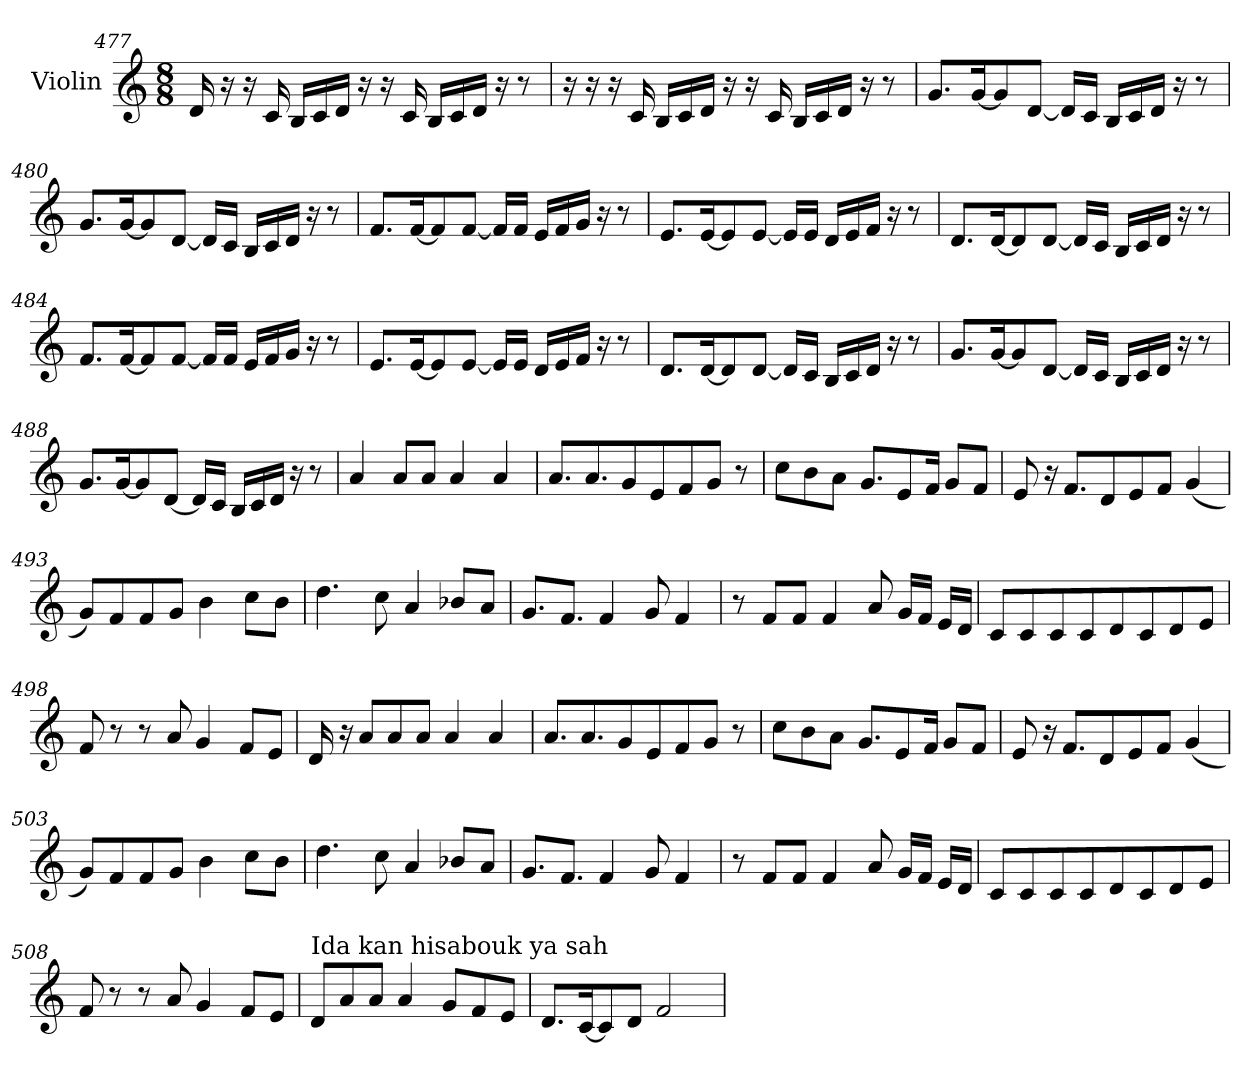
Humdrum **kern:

**kern
*part1
*staff1
*I"Violin
*clefG2
*k[]
*C:
*M8/8
=477
16d/
16r
16r
16c/
16B/LL
16c/
16d/JJ
16r
16r
16c/
16B/LL
16c/
16d/JJ
16r
8r
!!LO:PB:g=z
=478
16r
16r
16r
16c/
16B/LL
16c/
16d/JJ
16r
16r
16c/
16B/LL
16c/
16d/JJ
16r
8r
!!LO:PB:g=z
=479
8.g/L
[16g/K
8g/]
[8d/J
16d/LL]
16c/JJ
16B/LL
16c/
16d/JJ
16r
8r
!!LO:PB:g=z
=480
8.g/L
[16g/K
8g/]
[8d/J
16d/LL]
16c/JJ
16B/LL
16c/
16d/JJ
16r
8r
=481
8.f/L
[16f/K
8f/]
[8f/J
16f/LL]
16f/JJ
16e/LL
16f/
16g/JJ
16r
8r
!!LO:PB:g=z
=482
8.e/L
[16e/K
8e/]
[8e/J
16e/LL]
16e/JJ
16d/LL
16e/
16f/JJ
16r
8r
!!LO:PB:g=z
=483
8.d/L
[16d/K
8d/]
[8d/J
16d/LL]
16c/JJ
16B/LL
16c/
16d/JJ
16r
8r
=484
8.f/L
[16f/K
8f/]
[8f/J
16f/LL]
16f/JJ
16e/LL
16f/
16g/JJ
16r
8r
!!LO:PB:g=z
=485
8.e/L
[16e/K
8e/]
[8e/J
16e/LL]
16e/JJ
16d/LL
16e/
16f/JJ
16r
8r
!!LO:PB:g=z
=486
8.d/L
[16d/K
8d/]
[8d/J
16d/LL]
16c/JJ
16B/LL
16c/
16d/JJ
16r
8r
=487
8.g/L
[16g/K
8g/]
[8d/J
16d/LL]
16c/JJ
16B/LL
16c/
16d/JJ
16r
8r
!!LO:PB:g=z
=488
8.g/L
[16g/K
8g/]
[8d/J
16d/LL]
16c/JJ
16B/LL
16c/
16d/JJ
16r
8r
!!LO:PB:g=z
=489
4a/
8a/L
8a/J
4a/
4a/
=490
8.a/L
8.a/
8g/
8e/
8f/
8g/J
8r
=491
8cc\L
8b\
8a\J
8.g/L
8e/
16f/Jk
8g/L
8f/J
!!LO:PB:g=z
=492
8e/
16r
8.f/L
8d/
8e/
8f/J
(4g/
!!LO:PB:g=z
=493
8g/L)
8f/
8f/
8g/J
4b\
8cc\L
8b\J
=494
4.dd\
8cc\
4a/
8b-X/L
8a/J
=495
8.g/L
8.f/J
4f/
8g/
4f/
!!LO:PB:g=z
=496
8r
8f/L
8f/J
4f/
8a/
16g/LL
16f/JJ
16e/LL
16d/JJ
!!LO:PB:g=z
=497
8c/L
8c/
8c/
8c/
8d/
8c/
8d/
8e/J
=498
8f/
8r
8r
8a/
4g/
8f/L
8e/J
=499
16d/
16r
8a/L
8a/
8a/J
4a/
4a/
!!LO:PB:g=z
=500
8.a/L
8.a/
8g/
8e/
8f/
8g/J
8r
!!LO:PB:g=z
=501
8cc\L
8b\
8a\J
8.g/L
8e/
16f/Jk
8g/L
8f/J
=502
8e/
16r
8.f/L
8d/
8e/
8f/J
(4g/
=503
8g/L)
8f/
8f/
8g/J
4b\
8cc\L
8b\J
=504
4.dd\
8cc\
4a/
8b-X/L
8a/J
!!LO:PB:g=z
=505
8.g/L
8.f/J
4f/
8g/
4f/
=506
8r
8f/L
8f/J
4f/
8a/
16g/LL
16f/JJ
16e/LL
16d/JJ
=507
8c/L
8c/
8c/
8c/
8d/
8c/
8d/
8e/J
!!LO:PB:g=z
=508
8f/
8r
8r
8a/
4g/
8f/L
8e/J
!!LO:PB:g=z
=509
*MM100
!LO:TX:a:t=Ida kan hisabouk ya sah
8d/L
8a/
8a/J
4a/
8g/L
8f/
8e/J
=510
8.d/L
[16c/K
8c/]
8d/J
2f/
=
*-
